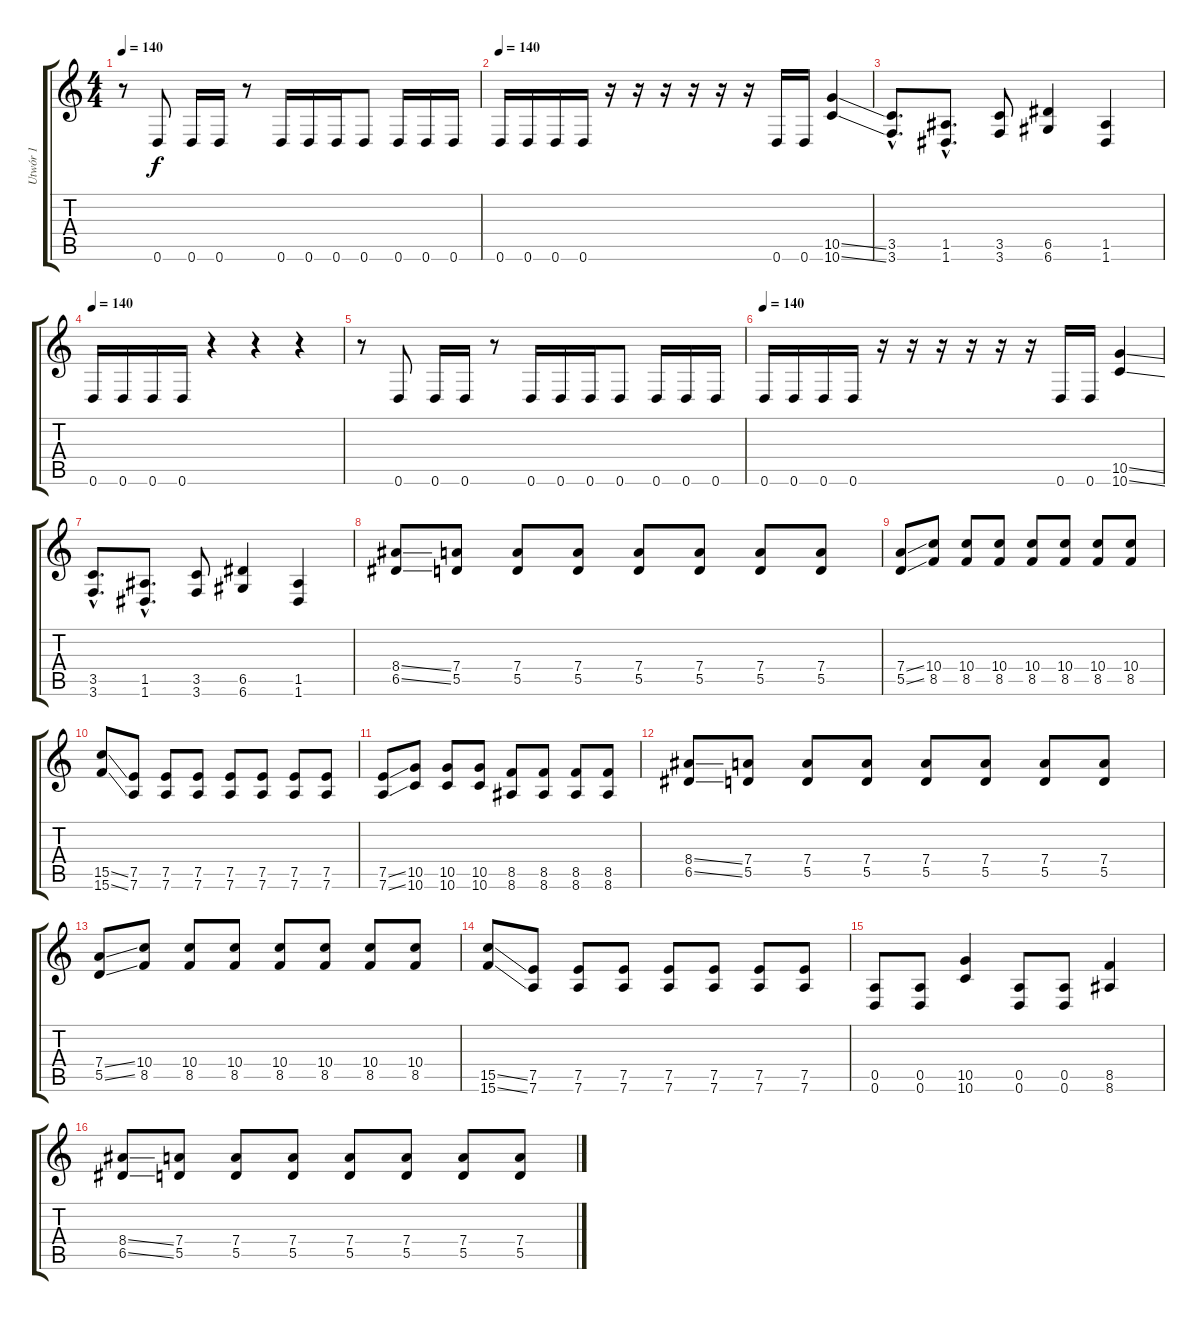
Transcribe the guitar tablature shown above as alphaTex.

\track ("Utwór 1" "Utwór 1") {instrument overdrivenguitar}
\staff {score tabs}
\tuning (E4 B3 G3 D3 A2 D2) {hide}
\ts (4 4)
\tempo 140
\clef g2
\ks c
r.8{dy f} 0.6.8 0.6.16 0.6.16 r.8 0.6.16 0.6.16 0.6.16 0.6.8 0.6.16 0.6.16 0.6.16 |
\tempo 140
0.6.16 0.6.16 0.6.16 0.6.16 r.16 r.16 r.16 r.16 r.16 r.16 0.6.16 0.6.16 (10.5{ss} 10.6{ss}).4 |
(3.5{hac} 3.6{hac}).8{d} (1.5{hac} 1.6{hac}).8{d} (3.5 3.6).8 (6.5 6.6).4 (1.5 1.6).4 |
\tempo 140
0.6.16 0.6.16 0.6.16 0.6.16 r.4 r.4 r.4 |
r.8 0.6.8 0.6.16 0.6.16 r.8 0.6.16 0.6.16 0.6.16 0.6.8 0.6.16 0.6.16 0.6.16 |
\tempo 140
0.6.16 0.6.16 0.6.16 0.6.16 r.16 r.16 r.16 r.16 r.16 r.16 0.6.16 0.6.16 (10.5{ss} 10.6{ss}).4 |
(3.5{hac} 3.6{hac}).8{d} (1.5{hac} 1.6{hac}).8{d} (3.5 3.6).8 (6.5 6.6).4 (1.5 1.6).4 |
(8.4{ss} 6.5{ss}).8 (7.4 5.5).8 (7.4 5.5).8 (7.4 5.5).8 (7.4 5.5).8 (7.4 5.5).8 (7.4 5.5).8 (7.4 5.5).8 |
(7.4{ss} 5.5{ss}).8 (10.4 8.5).8 (10.4 8.5).8 (10.4 8.5).8 (10.4 8.5).8 (10.4 8.5).8 (10.4 8.5).8 (10.4 8.5).8 |
(15.5{ss} 15.6{ss}).8 (7.5 7.6).8 (7.5 7.6).8 (7.5 7.6).8 (7.5 7.6).8 (7.5 7.6).8 (7.5 7.6).8 (7.5 7.6).8 |
(7.5{ss} 7.6{ss}).8 (10.5 10.6).8 (10.5 10.6).8 (10.5 10.6).8 (8.5 8.6).8 (8.5 8.6).8 (8.5 8.6).8 (8.5 8.6).8 |
(8.4{ss} 6.5{ss}).8 (7.4 5.5).8 (7.4 5.5).8 (7.4 5.5).8 (7.4 5.5).8 (7.4 5.5).8 (7.4 5.5).8 (7.4 5.5).8 |
(7.4{ss} 5.5{ss}).8 (10.4 8.5).8 (10.4 8.5).8 (10.4 8.5).8 (10.4 8.5).8 (10.4 8.5).8 (10.4 8.5).8 (10.4 8.5).8 |
(15.5{ss} 15.6{ss}).8 (7.5 7.6).8 (7.5 7.6).8 (7.5 7.6).8 (7.5 7.6).8 (7.5 7.6).8 (7.5 7.6).8 (7.5 7.6).8 |
(0.5 0.6).8 (0.5 0.6).8 (10.5 10.6).4 (0.5 0.6).8 (0.5 0.6).8 (8.5 8.6).4 |
(8.4{ss} 6.5{ss}).8 (7.4 5.5).8 (7.4 5.5).8 (7.4 5.5).8 (7.4 5.5).8 (7.4 5.5).8 (7.4 5.5).8 (7.4 5.5).8
